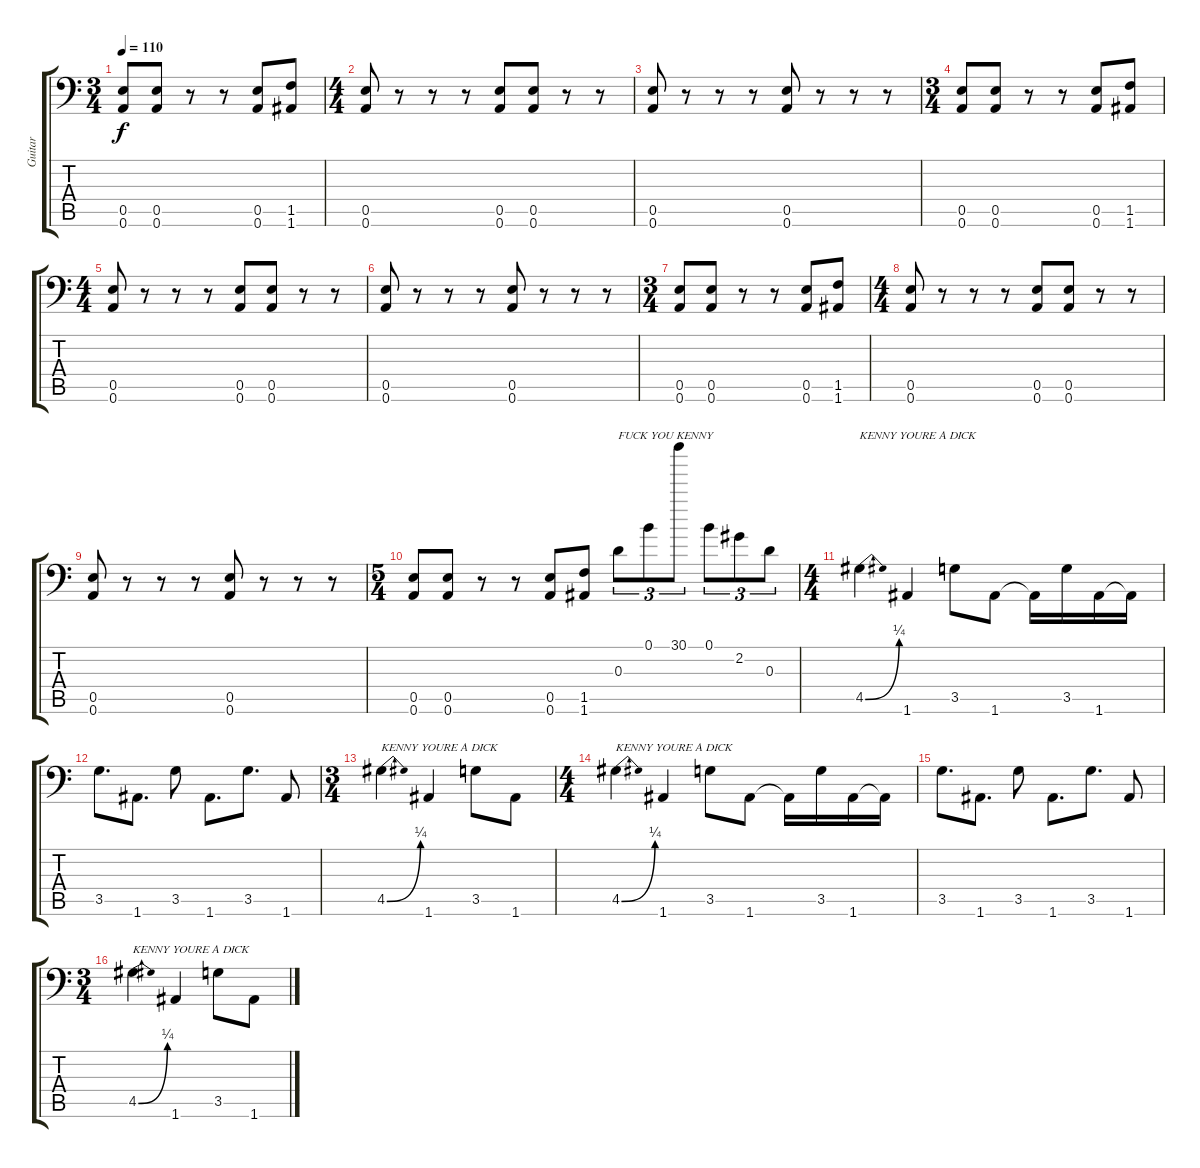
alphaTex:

\track ("Guitar" "Guitar") {instrument distortionguitar}
\staff {score tabs}
\tuning (B3 Gb3 D3 A2 E2 A1) {hide}
\ts (3 4)
\tempo 110
\clef f4
\ks c
(0.5 0.6).8{dy f} (0.5 0.6).8 r.8 r.8 (0.5 0.6).8 (1.5 1.6).8 |
\ts (4 4)
(0.5 0.6).8 r.8 r.8 r.8 (0.5 0.6).8 (0.5 0.6).8 r.8 r.8 |
(0.5 0.6).8 r.8 r.8 r.8 (0.5 0.6).8 r.8 r.8 r.8 |
\ts (3 4)
(0.5 0.6).8 (0.5 0.6).8 r.8 r.8 (0.5 0.6).8 (1.5 1.6).8 |
\ts (4 4)
(0.5 0.6).8 r.8 r.8 r.8 (0.5 0.6).8 (0.5 0.6).8 r.8 r.8 |
(0.5 0.6).8 r.8 r.8 r.8 (0.5 0.6).8 r.8 r.8 r.8 |
\ts (3 4)
(0.5 0.6).8 (0.5 0.6).8 r.8 r.8 (0.5 0.6).8 (1.5 1.6).8 |
\ts (4 4)
(0.5 0.6).8 r.8 r.8 r.8 (0.5 0.6).8 (0.5 0.6).8 r.8 r.8 |
(0.5 0.6).8 r.8 r.8 r.8 (0.5 0.6).8 r.8 r.8 r.8 |
\ts (5 4)
(0.5 0.6).8 (0.5 0.6).8 r.8 r.8 (0.5 0.6).8 (1.5 1.6).8 0.3.8{tu (3 2) txt "FUCK YOU KENNY"} 0.1.8{tu (3 2)} 30.1.8{tu (3 2)} 0.1.8{tu (3 2)} 2.2.8{tu (3 2)} 0.3.8{tu (3 2)} |
\ts (4 4)
4.5{be (bend 0 0 60 1)}.4{txt "KENNY YOURE A DICK"} 1.6.4 3.5.8 1.6.8 1.6{t}.16 3.5.16 1.6.16 1.6{t}.16 |
3.5.8{d} 1.6.8{d} 3.5.8 1.6.8{d} 3.5.8{d} 1.6.8 |
\ts (3 4)
4.5{be (bend 0 0 60 1)}.4{txt "KENNY YOURE A DICK"} 1.6.4 3.5.8 1.6.8 |
\ts (4 4)
4.5{be (bend 0 0 60 1)}.4{txt "KENNY YOURE A DICK"} 1.6.4 3.5.8 1.6.8 1.6{t}.16 3.5.16 1.6.16 1.6{t}.16 |
3.5.8{d} 1.6.8{d} 3.5.8 1.6.8{d} 3.5.8{d} 1.6.8 |
\ts (3 4)
4.5{be (bend 0 0 60 1)}.4{txt "KENNY YOURE A DICK"} 1.6.4 3.5.8 1.6.8
